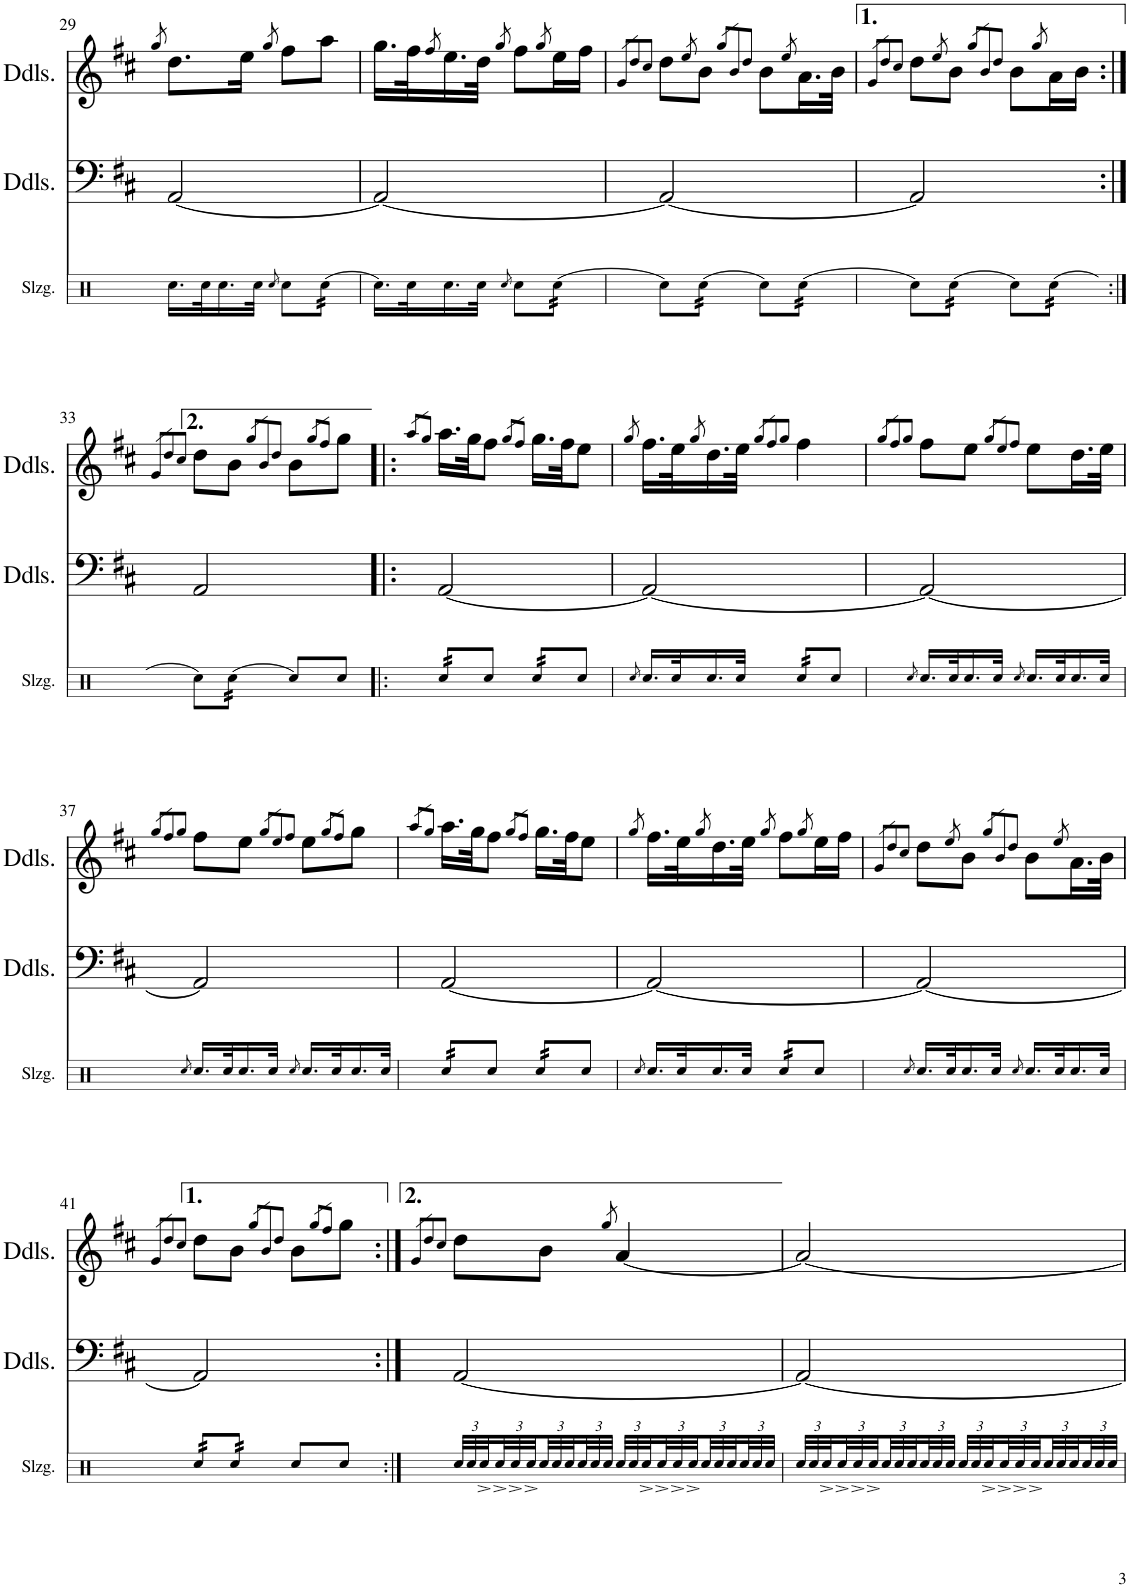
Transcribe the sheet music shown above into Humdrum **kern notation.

**kern	**kern	**kern	**kern	**kern
*part5	*part4	*part3	*part2	*part1
*staff5	*staff4	*staff3	*staff2	*staff1
*I"Schlagzeug	*I"Dudelsack	*I"Dudelsack	*I"Dudelsack	*I"Dudelsack
*I'Slzg.	*I'Ddls.	*I'Ddls.	*I'Ddls.	*I'Ddls.
!!LO:PB:g=z
*clefX	*clefF4	*clefF4	*clefG2	*clefG2
*k[]	*k[f#c#]	*k[f#c#]	*k[f#c#]	*k[f#c#]
*M2/4	*M2/4	*M2/4	*M2/4	*M2/4
=29	=29	=29	=29	=29
.	.	.	.	8qgg/
16.Rcc\LL	64AA]	[2AA/	64b\KKKL]	8.dd\L
.	.	.	8qgg\	.
.	[4..AA	.	8.dd\	.
32Rcc\K	.	.	.	.
16.Rcc\	.	.	.	.
.	.	.	.	16ee\Jk
.	.	.	16ee\Jk	.
32Rcc\JJk	.	.	.	.
8qRcc/	.	.	.	8qgg/
8Rcc\L	.	.	.	8ff#\L
.	.	.	8qgg	.
.	.	.	8ff#\L	.
*tremolo	*	*	*	*
(32Rcc\	.	.	.	8aa\J
.	.	.	[16..aa\Jk	.
(32Rcc\	.	.	.	.
(32Rcc\	.	.	.	.
.	32.AA_	.	.	.
(32Rcc\JJJ	.	.	.	.
*Xtremolo	*	*	*	*
=30	=30	=30	=30	=30
16.Rcc\LL)	64AA_	2AA/_	64aa\KKLL]	16.gg\LL
.	4..AA_	.	16.gg\	.
32Rcc\K	.	.	.	32ff#\K
.	.	.	32ff#\Jk	.
.	.	.	.	8qff#/
16.Rcc\	.	.	.	16.ee\
.	.	.	8qff#\	.
.	.	.	16.ee\L	.
32Rcc\JJk	.	.	.	32dd\JJk
.	.	.	32dd\JJk	.
8qRcc/	.	.	.	8qgg/
8Rcc\L	.	.	.	8ff#\L
.	.	.	8qgg	.
.	.	.	8ff#\L	.
.	.	.	.	8qgg/
*tremolo	*	*	*	*
(32Rcc\	.	.	.	16ee\L
.	.	.	8qgg\	.
.	.	.	16ee\L	.
(32Rcc\	.	.	.	.
(32Rcc\	.	.	.	16ff#\JJ
.	32.AA_	.	[32.ff#\JJk	.
(32Rcc\JJJ	.	.	.	.
*Xtremolo	*	*	*	*
=31	=31	=31	=31	=31
.	.	.	.	8qg/L
.	.	.	.	8qdd/
.	.	.	.	8qcc#/J
8Rcc\L)	64AA_	2AA/_	64ff#\KKKL]	8dd\L
.	.	.	8qg\	.
.	.	.	8qdd\	.
.	.	.	8qcc#\	.
.	4..AA_	.	8dd\	.
.	.	.	.	8qee/
*tremolo	*	*	*	*
(32Rcc\	.	.	.	8b\J
.	.	.	8qee\	.
.	.	.	8b\J	.
(32Rcc\	.	.	.	.
(32Rcc\	.	.	.	.
(32Rcc\JJJ	.	.	.	.
*Xtremolo	*	*	*	*
.	.	.	.	8qgg/L
.	.	.	.	8qb/
.	.	.	.	8qdd/J
8Rcc\L)	.	.	.	8b\L
.	.	.	8qgg	.
.	.	.	8qb	.
.	.	.	8qdd	.
.	.	.	8b\L	.
.	.	.	.	8qee/
*tremolo	*	*	*	*
(32Rcc\	.	.	.	16.a\L
.	.	.	8qee\	.
.	.	.	16.a\L	.
(32Rcc\	.	.	.	.
(32Rcc\	.	.	.	.
.	32.AA_	.	.	.
(32Rcc\JJJ	.	.	.	32b\JJk
*Xtremolo	*	*	*	*
.	.	.	[64b\JJkk	.
=32	=32	=32	=32	=32
.	.	.	.	8qg/L
.	.	.	.	8qdd/
.	.	.	.	8qcc#/J
8Rcc\L)	64AA_	2AA/]	64b\KKKL]	8dd\L
.	.	.	8qg\	.
.	.	.	8qdd\	.
.	.	.	8qcc#\	.
.	4..AA_	.	8dd\	.
.	.	.	.	8qee/
*tremolo	*	*	*	*
(32Rcc\	.	.	.	8b\J
.	.	.	8qee\	.
.	.	.	8b\J	.
(32Rcc\	.	.	.	.
(32Rcc\	.	.	.	.
(32Rcc\JJJ	.	.	.	.
*Xtremolo	*	*	*	*
.	.	.	.	8qgg/L
.	.	.	.	8qb/
.	.	.	.	8qdd/J
8Rcc\L)	.	.	.	8b\L
.	.	.	8qgg	.
.	.	.	8qb	.
.	.	.	8qdd	.
.	.	.	8b\L	.
.	.	.	.	8qgg/
*tremolo	*	*	*	*
(32Rcc\	.	.	.	16a\L
.	.	.	8qgg\	.
.	.	.	16a\L	.
(32Rcc\	.	.	.	.
(32Rcc\	.	.	.	16b\JJ
.	32.AA_	.	[32.b\JJk	.
(32Rcc\JJJ	.	.	.	.
*Xtremolo	*	*	*	*
!!LO:LB:g=z
=33:|!	=33:|!	=33:|!	=33:|!	=33:|!
.	.	.	.	8qg/L
.	.	.	.	8qdd/
.	.	.	.	8qcc#/J
8Rcc\L)	64AA]	2AA/	64b\KKKL]	8dd\L
.	.	.	8qg\	.
.	.	.	8qdd\	.
.	.	.	8qcc#\	.
.	[4..AA	.	8dd\	.
*tremolo	*	*	*	*
(32Rcc\	.	.	.	8b\J
.	.	.	8b\J	.
(32Rcc\	.	.	.	.
(32Rcc\	.	.	.	.
(32Rcc\JJJ	.	.	.	.
*Xtremolo	*	*	*	*
.	.	.	.	8qgg/L
.	.	.	.	8qb/
.	.	.	.	8qdd/J
8Rcc/L)	.	.	.	8b\L
.	.	.	8qgg	.
.	.	.	8qb	.
.	.	.	8qdd	.
.	.	.	8b\L	.
.	.	.	.	8qgg/L
.	.	.	.	8qff#/J
8Rcc/J	.	.	.	8gg\J
.	.	.	8qgg\	.
.	.	.	8qff#\	.
.	.	.	[16..gg\Jk	.
.	32.AA_	.	.	.
=34!|:	=34!|:	=34!|:	=34!|:	=34!|:
.	.	.	.	8qaa/L
.	.	.	.	8qgg/J
*tremolo	*	*	*	*
32Rcc/LLL	64AA]	[2AA/	64gg\KKLL]	16.aa\LL
.	.	.	8qaa\	.
.	.	.	8qgg\	.
.	[4..AA	.	16.aa\	.
32Rcc/	.	.	.	.
32Rcc/	.	.	.	.
32Rcc/	.	.	.	32gg\JK
*Xtremolo	*	*	*	*
.	.	.	32gg\Jk	.
8Rcc/J	.	.	.	8ff#\J
.	.	.	8ff#\J	.
.	.	.	.	8qgg/L
.	.	.	.	8qff#/J
*tremolo	*	*	*	*
32Rcc/LLL	.	.	.	16.gg\LL
.	.	.	8qgg	.
.	.	.	8qff#	.
.	.	.	16.gg\LL	.
32Rcc/	.	.	.	.
32Rcc/	.	.	.	.
32Rcc/	.	.	.	32ff#\JK
*Xtremolo	*	*	*	*
.	.	.	32ff#\Jk	.
8Rcc/J	.	.	.	8ee\J
.	.	.	[16..ee\JJ	.
.	32.AA_	.	.	.
=35	=35	=35	=35	=35
8qRcc/	.	.	.	8qgg/
16.Rcc/LL	64AA_	2AA/_	64ee\KKLL]	16.ff#\LL
.	.	.	8qgg\	.
.	4..AA_	.	16.ff#\	.
32Rcc/K	.	.	.	32ee\K
.	.	.	32ee\Jk	.
.	.	.	.	8qgg/
16.Rcc/	.	.	.	16.dd\
.	.	.	8qgg\	.
.	.	.	16.dd\L	.
32Rcc/JJk	.	.	.	32ee\JJk
.	.	.	32ee\JJk	.
.	.	.	.	8qgg/L
.	.	.	.	8qff#/
.	.	.	.	8qgg/J
*tremolo	*	*	*	*
32Rcc/LLL	.	.	.	4ff#\
.	.	.	8qgg	.
.	.	.	8qff#	.
.	.	.	8qgg	.
.	.	.	[8..ff#\L	.
32Rcc/	.	.	.	.
32Rcc/	.	.	.	.
32Rcc/	.	.	.	.
*Xtremolo	*	*	*	*
8Rcc/J	.	.	.	.
.	32.AA_	.	.	.
.	.	.	64ff#\Jkkk_	.
=36	=36	=36	=36	=36
.	.	.	.	8qgg/L
.	.	.	.	8qff#/
8qRcc/	.	.	.	8qgg/J
16.Rcc/LL	64AA_	2AA/_	64ff#\KKKL]	8ff#\L
.	.	.	8qgg\	.
.	.	.	8qff#\	.
.	.	.	8qgg\	.
.	4..AA_	.	8ff#\	.
32Rcc/K	.	.	.	.
16.Rcc/	.	.	.	8ee\J
.	.	.	8ee\J	.
32Rcc/JJk	.	.	.	.
.	.	.	.	8qgg/L
.	.	.	.	8qee/
8qRcc/	.	.	.	8qff#/J
16.Rcc/LL	.	.	.	8ee\L
.	.	.	8qgg	.
.	.	.	8qee	.
.	.	.	8qff#	.
.	.	.	8ee\L	.
32Rcc/K	.	.	.	.
16.Rcc/	.	.	.	16.dd\L
.	.	.	16.dd\L	.
.	32.AA_	.	.	.
32Rcc/JJk	.	.	.	32ee\JJk
.	.	.	[64ee\JJkk	.
!!LO:LB:g=z
=37	=37	=37	=37	=37
.	.	.	.	8qgg/L
.	.	.	.	8qff#/
8qRcc/	.	.	.	8qgg/J
16.Rcc/LL	64AA_	2AA/]	64ee\KKKL]	8ff#\L
.	.	.	8qgg\	.
.	.	.	8qff#\	.
.	.	.	8qgg\	.
.	4..AA_	.	8ff#\	.
32Rcc/K	.	.	.	.
16.Rcc/	.	.	.	8ee\J
.	.	.	8ee\J	.
32Rcc/JJk	.	.	.	.
.	.	.	.	8qgg/L
.	.	.	.	8qee/
8qRcc/	.	.	.	8qff#/J
16.Rcc/LL	.	.	.	8ee\L
.	.	.	8qgg	.
.	.	.	8qee	.
.	.	.	8qff#	.
.	.	.	8ee\L	.
32Rcc/K	.	.	.	.
.	.	.	.	8qgg/L
.	.	.	.	8qff#/J
16.Rcc/	.	.	.	8gg\J
.	.	.	8qgg\	.
.	.	.	8qff#\	.
.	.	.	[16..gg\Jk	.
.	32.AA_	.	.	.
32Rcc/JJk	.	.	.	.
=38	=38	=38	=38	=38
.	.	.	.	8qaa/L
.	.	.	.	8qgg/J
*tremolo	*	*	*	*
32Rcc/LLL	64AA]	[2AA/	64gg\KKLL]	16.aa\LL
.	.	.	8qaa\	.
.	.	.	8qgg\	.
.	[4..AA	.	16.aa\	.
32Rcc/	.	.	.	.
32Rcc/	.	.	.	.
32Rcc/	.	.	.	32gg\JK
*Xtremolo	*	*	*	*
.	.	.	32gg\Jk	.
8Rcc/J	.	.	.	8ff#\J
.	.	.	8ff#\J	.
.	.	.	.	8qgg/L
.	.	.	.	8qff#/J
*tremolo	*	*	*	*
32Rcc/LLL	.	.	.	16.gg\LL
.	.	.	8qgg	.
.	.	.	8qff#	.
.	.	.	16.gg\LL	.
32Rcc/	.	.	.	.
32Rcc/	.	.	.	.
32Rcc/	.	.	.	32ff#\JK
*Xtremolo	*	*	*	*
.	.	.	32ff#\Jk	.
8Rcc/J	.	.	.	8ee\J
.	.	.	[16..ee\JJ	.
.	32.AA_	.	.	.
=39	=39	=39	=39	=39
8qRcc/	.	.	.	8qgg/
16.Rcc/LL	64AA_	2AA/_	64ee\KKLL]	16.ff#\LL
.	.	.	8qgg\	.
.	4..AA_	.	16.ff#\	.
32Rcc/K	.	.	.	32ee\K
.	.	.	32ee\Jk	.
.	.	.	.	8qgg/
16.Rcc/	.	.	.	16.dd\
.	.	.	8qgg\	.
.	.	.	16.dd\L	.
32Rcc/JJk	.	.	.	32ee\JJk
.	.	.	32ee\JJk	.
.	.	.	.	8qgg/
*tremolo	*	*	*	*
32Rcc/LLL	.	.	.	8ff#\L
.	.	.	8qgg	.
.	.	.	8ff#\L	.
32Rcc/	.	.	.	.
32Rcc/	.	.	.	.
32Rcc/	.	.	.	.
*Xtremolo	*	*	*	*
.	.	.	.	8qgg/
8Rcc/J	.	.	.	16ee\L
.	.	.	8qgg\	.
.	.	.	16ee\L	.
.	.	.	.	16ff#\JJ
.	32.AA_	.	[32.ff#\JJk	.
=40	=40	=40	=40	=40
.	.	.	.	8qg/L
.	.	.	.	8qdd/
8qRcc/	.	.	.	8qcc#/J
16.Rcc/LL	64AA_	2AA/_	64ff#\KKKL]	8dd\L
.	.	.	8qg\	.
.	.	.	8qdd\	.
.	.	.	8qcc#\	.
.	4..AA_	.	8dd\	.
32Rcc/K	.	.	.	.
.	.	.	.	8qee/
16.Rcc/	.	.	.	8b\J
.	.	.	8qee\	.
.	.	.	8b\J	.
32Rcc/JJk	.	.	.	.
.	.	.	.	8qgg/L
.	.	.	.	8qb/
8qRcc/	.	.	.	8qdd/J
16.Rcc/LL	.	.	.	8b\L
.	.	.	8qgg	.
.	.	.	8qb	.
.	.	.	8qdd	.
.	.	.	8b\L	.
32Rcc/K	.	.	.	.
.	.	.	.	8qee/
16.Rcc/	.	.	.	16.a\L
.	.	.	8qee\	.
.	.	.	16.a\L	.
.	32.AA_	.	.	.
32Rcc/JJk	.	.	.	32b\JJk
.	.	.	[64b\JJkk	.
!!LO:LB:g=z
=41	=41	=41	=41	=41
.	.	.	.	8qg/L
.	.	.	.	8qdd/
.	.	.	.	8qcc#/J
*tremolo	*	*	*	*
32Rcc/LLL	64AA_	2AA/]	64b\KKKL]	8dd\L
.	.	.	8qg\	.
.	.	.	8qdd\	.
.	.	.	8qcc#\	.
.	4..AA_	.	8dd\	.
32Rcc/	.	.	.	.
32Rcc/	.	.	.	.
32Rcc/	.	.	.	.
32Rcc/	.	.	.	8b\J
.	.	.	8b\J	.
32Rcc/	.	.	.	.
32Rcc/	.	.	.	.
32Rcc/JJJ	.	.	.	.
*Xtremolo	*	*	*	*
.	.	.	.	8qgg/L
.	.	.	.	8qb/
.	.	.	.	8qdd/J
8Rcc/L	.	.	.	8b\L
.	.	.	8qgg	.
.	.	.	8qb	.
.	.	.	8qdd	.
.	.	.	8b\L	.
.	.	.	.	8qgg/L
.	.	.	.	8qff#/J
8Rcc/J	.	.	.	8gg\J
.	.	.	8qgg\	.
.	.	.	8qff#\	.
.	.	.	[16..gg\Jk	.
.	32.AA_	.	.	.
=42:|!	=42:|!	=42:|!	=42:|!	=42:|!
.	.	.	.	8qg/L
.	.	.	.	8qdd/
.	.	.	.	8qcc#/J
*Xbrackettup	*	*	*	*
48Rcc/LLL	64AA]	[2AA/	64gg\KKKL]	8dd\L
.	.	.	8qg\	.
.	.	.	8qdd\	.
.	.	.	8qcc#\	.
.	[4..AA	.	8dd\	.
48Rcc/	.	.	.	.
48Rcc^/	.	.	.	.
48Rcc^/	.	.	.	.
48Rcc^/	.	.	.	.
48Rcc^/	.	.	.	.
48Rcc/	.	.	.	8b\J
.	.	.	8b\J	.
48Rcc/	.	.	.	.
48Rcc/	.	.	.	.
48Rcc/	.	.	.	.
48Rcc/	.	.	.	.
48Rcc/JJJ	.	.	.	.
.	.	.	.	8qgg/
48Rcc/LLL	.	.	.	[4a/
.	.	.	8qgg	.
.	.	.	[8..a/L	.
48Rcc/	.	.	.	.
48Rcc^/	.	.	.	.
48Rcc^/	.	.	.	.
48Rcc^/	.	.	.	.
48Rcc^/	.	.	.	.
48Rcc/	.	.	.	.
48Rcc/	.	.	.	.
48Rcc/	.	.	.	.
48Rcc/	.	.	.	.
.	32.AA_	.	.	.
48Rcc/	.	.	.	.
48Rcc/JJJ	.	.	.	.
.	.	.	64a/Jkkk_	.
=43	=43	=43	=43	=43
48Rcc/LLL	64AA_	2AA/_	64a_	2a/_
.	4..AA_	.	4..a_	.
48Rcc/	.	.	.	.
48Rcc^/	.	.	.	.
48Rcc^/	.	.	.	.
48Rcc^/	.	.	.	.
48Rcc^/	.	.	.	.
48Rcc/	.	.	.	.
48Rcc/	.	.	.	.
48Rcc/	.	.	.	.
48Rcc/	.	.	.	.
48Rcc/	.	.	.	.
48Rcc/JJJ	.	.	.	.
48Rcc/LLL	.	.	.	.
48Rcc/	.	.	.	.
48Rcc^/	.	.	.	.
48Rcc^/	.	.	.	.
48Rcc^/	.	.	.	.
48Rcc^/	.	.	.	.
48Rcc/	.	.	.	.
48Rcc/	.	.	.	.
48Rcc/	.	.	.	.
48Rcc/	.	.	.	.
.	32.AA_	.	32.a_	.
48Rcc/	.	.	.	.
48Rcc/JJJ	.	.	.	.
=	=	=	=	=
*-	*-	*-	*-	*-
